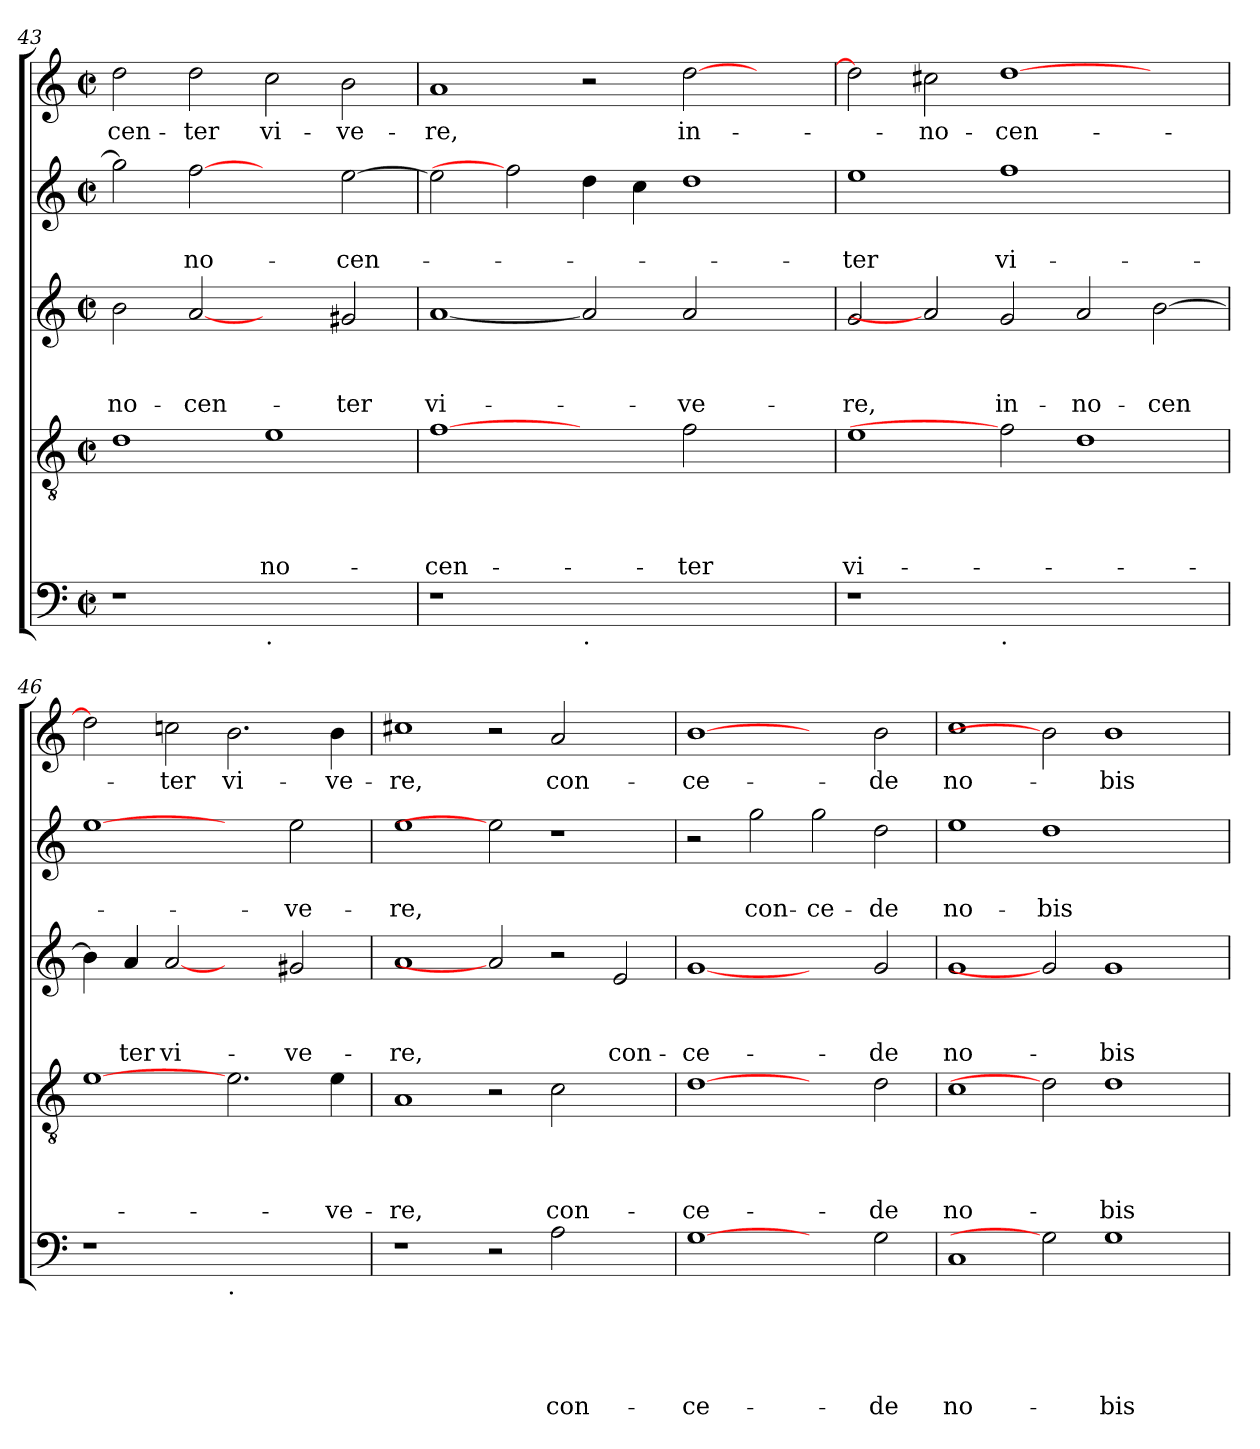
**kern	**text	**text	**text	**text	**text	**kern	**text	**text	**text	**text	**kern	**text	**text	**text	**kern	**text	**text	**kern	**text
*part5	*part5	*part5	*part5	*part5	*part5	*part4	*part4	*part4	*part4	*part4	*part3	*part3	*part3	*part3	*part2	*part2	*part2	*part1	*part1
*staff5	*staff5	*staff5	*staff5	*staff5	*staff5	*staff4	*staff4	*staff4	*staff4	*staff4	*staff3	*staff3	*staff3	*staff3	*staff2	*staff2	*staff2	*staff1	*staff1
*clefF4	*	*	*	*	*	*clefGv2	*	*	*	*	*clefG2	*	*	*	*clefG2	*	*	*clefG2	*
*k[]	*	*	*	*	*	*k[]	*	*	*	*	*k[]	*	*	*	*k[]	*	*	*k[]	*
*C:	*	*	*	*	*	*C:	*	*	*	*	*C:	*	*	*	*C:	*	*	*C:	*
*M2/2	*	*	*	*	*	*M2/2	*	*	*	*	*M2/2	*	*	*	*M2/2	*	*	*M2/2	*
*met(c|)	*	*	*	*	*	*met(c|)	*	*	*	*	*met(c|)	*	*	*	*met(c|)	*	*	*met(c|)	*
=43	=43	=43	=43	=43	=43	=43	=43	=43	=43	=43	=43	=43	=43	=43	=43	=43	=43	=43	=43
!	!	!	!	!	!	!	!	!	!	!	!	!	!	!LO:LY:b	!	!	!	!	!LO:LY:b
1r	.	.	.	.	.	1d	.	.	.	.	2b\	.	.	-no-	2gg\]	.	.	2dd\	-cen-
!	!	!	!	!	!	!	!	!	!	!	!	!	!	!LO:LY:b:rj	!	!	!LO:LY:b	!	!LO:LY:b:rj
.	.	.	.	.	.	.	.	.	.	.	[2a	.	.	-cen-	[2ff	.	-no-	2dd\	-ter
!LO:TX:b:t=.	!	!	!	!	!	!	!	!	!	!	!	!	!	!	!	!	!	!	!
!	!	!	!	!	!	!	!	!	!	!LO:LY:b	!	!	!	!	!	!	!	!	!LO:LY:b
1ryy	.	.	.	.	.	1e	.	.	.	-no-	2ryy	.	.	.	2ryy	.	.	2cc\	vi-
!	!	!	!	!	!	!	!	!	!	!	!	!	!	!LO:LY:b	!	!	!LO:LY:b	!	!LO:LY:b
.	.	.	.	.	.	.	.	.	.	.	2g#X/	.	.	-ter	[>2ee\	.	-cen-	2b\	-ve-
=44	=44	=44	=44	=44	=44	=44	=44	=44	=44	=44	=44	=44	=44	=44	=44	=44	=44	=44	=44
!	!	!	!	!	!	!	!	!	!	!LO:LY:b	!	!	!	!LO:LY:b	!	!	!	!	!LO:LY:b
1r	.	.	.	.	.	[1f	.	.	.	-cen-	[1a	.	.	vi-	2ee\]	.	.	1a	-re,
.	.	.	.	.	.	.	.	.	.	.	.	.	.	.	2ff]	.	.	.	.
!LO:TX:b:t=.	!	!	!	!	!	!	!	!	!	!	!	!	!	!	!	!	!	!	!
1.ryy	.	.	.	.	.	2ryy	.	.	.	.	2a]	.	.	.	4dd\	.	.	2r	.
.	.	.	.	.	.	.	.	.	.	.	.	.	.	.	4cc\	.	.	.	.
!	!	!	!	!	!	!	!	!	!	!LO:LY:b	!	!	!	!LO:LY:b	!	!	!	!	!LO:LY:b
.	.	.	.	.	.	2f\	.	.	.	-ter	2a/	.	.	-ve-	1dd	.	.	[>2dd\	in-
.	.	.	.	.	.	2ryy	.	.	.	.	2ryy	.	.	.	.	.	.	2ryy	.
=45	=45	=45	=45	=45	=45	=45	=45	=45	=45	=45	=45	=45	=45	=45	=45	=45	=45	=45	=45
!	!	!	!	!	!	!	!	!	!	!LO:LY:b	!	!	!	!LO:LY:b	!	!	!LO:LY:b	!	!
1r	.	.	.	.	.	1e	.	.	.	vi-	2g/	.	.	-re,	1ee	.	-ter	2dd\]	.
!	!	!	!	!	!	!	!	!	!	!	!	!	!	!	!	!	!	!	!LO:LY:b
.	.	.	.	.	.	.	.	.	.	.	2a]	.	.	.	.	.	.	2cc#X\	-no-
!LO:TX:b:t=.	!	!	!	!	!	!	!	!	!	!	!	!	!	!	!	!	!	!	!
!	!	!	!	!	!	!	!	!	!	!	!	!	!	!LO:LY:b	!	!	!LO:LY:b	!	!LO:LY:b
1.ryy	.	.	.	.	.	2f]	.	.	.	.	2g/	.	.	in-	1ff	.	vi-	[>1dd	-cen-
!	!	!	!	!	!	!	!	!	!	!	!	!	!	!LO:LY:b	!	!	!	!	!
.	.	.	.	.	.	1d	.	.	.	.	2a/	.	.	-no-	.	.	.	.	.
!	!	!	!	!	!	!	!	!	!	!	!	!	!	!LO:LY:b	!	!	!	!	!
.	.	.	.	.	.	.	.	.	.	.	[>2b\	.	.	-cen	2ryy	.	.	2ryy	.
!!LO:PB:g=z
=46	=46	=46	=46	=46	=46	=46	=46	=46	=46	=46	=46	=46	=46	=46	=46	=46	=46	=46	=46
1r	.	.	.	.	.	[>1e	.	.	.	.	4b\]	.	.	.	[1ee	.	.	2dd\]	.
!	!	!	!	!	!	!	!	!	!	!	!	!	!	!LO:LY:b	!	!	!	!	!
.	.	.	.	.	.	.	.	.	.	.	4a/	.	.	ter	.	.	.	.	.
!	!	!	!	!	!	!	!	!	!	!	!	!	!	!LO:LY:b	!	!	!	!	!LO:LY:b
.	.	.	.	.	.	.	.	.	.	.	[2a	.	.	vi-	.	.	.	2ccn\	-ter
!LO:TX:b:t=.	!	!	!	!	!	!	!	!	!	!	!	!	!	!	!	!	!	!	!
!	!	!	!	!	!	!	!	!	!	!	!	!	!	!	!	!	!	!	!LO:LY:b
1ryy	.	.	.	.	.	2.e\	.	.	.	.	2ryy	.	.	.	2ryy	.	.	2.b\	vi-
!	!	!	!	!	!	!	!	!	!	!	!	!	!	!LO:LY:b	!	!	!LO:LY:b	!	!
.	.	.	.	.	.	.	.	.	.	.	2g#X/	.	.	-ve-	2ee\	.	-ve-	.	.
!	!	!	!	!	!	!	!	!	!	!LO:LY:b	!	!	!	!	!	!	!	!	!LO:LY:b
.	.	.	.	.	.	4e\	.	.	.	-ve-	.	.	.	.	.	.	.	4b\	-ve-
=47	=47	=47	=47	=47	=47	=47	=47	=47	=47	=47	=47	=47	=47	=47	=47	=47	=47	=47	=47
!	!	!	!	!	!	!	!	!	!	!LO:LY:b	!	!	!	!LO:LY:b	!	!	!LO:LY:b	!	!LO:LY:b
1r	.	.	.	.	.	1A	.	.	.	-re,	1a	.	.	-re,	1ee	.	-re,	1cc#X	-re,
2r	.	.	.	.	.	2r	.	.	.	.	2a]	.	.	.	2ee]	.	.	2r	.
!	!	!	!	!	!LO:LY:b	!	!	!	!	!LO:LY:b	!	!	!	!	!	!	!	!	!LO:LY:b
2A\	.	.	.	.	con-	2c\	.	.	.	con-	2r	.	.	.	1r	.	.	2a/	con-
!	!	!	!	!	!	!	!	!	!	!	!	!	!	!LO:LY:b	!	!	!	!	!
2ryy	.	.	.	.	.	2ryy	.	.	.	.	2e/	.	.	con-	.	.	.	2ryy	.
=48	=48	=48	=48	=48	=48	=48	=48	=48	=48	=48	=48	=48	=48	=48	=48	=48	=48	=48	=48
!	!	!	!	!	!LO:LY:b	!	!	!	!	!LO:LY:b	!	!	!	!LO:LY:b	!	!	!	!	!LO:LY:b
[1G	.	.	.	.	-ce-	[1d	.	.	.	-ce-	[1g	.	.	-ce-	2r	.	.	[1b	-ce-
!	!	!	!	!	!	!	!	!	!	!	!	!	!	!	!	!	!LO:LY:b	!	!
.	.	.	.	.	.	.	.	.	.	.	.	.	.	.	2gg\	.	con-	.	.
!	!	!	!	!	!	!	!	!	!	!	!	!	!	!	!	!	!LO:LY:b:rj	!	!
2ryy	.	.	.	.	.	2ryy	.	.	.	.	2ryy	.	.	.	2gg\	.	-ce-	2ryy	.
!	!	!	!	!	!LO:LY:b	!	!	!	!	!LO:LY:b	!	!	!	!LO:LY:b	!	!	!LO:LY:b	!	!LO:LY:b
2G\	.	.	.	.	-de	2d\	.	.	.	-de	2g/	.	.	-de	2dd\	.	-de	2b\	-de
=49	=49	=49	=49	=49	=49	=49	=49	=49	=49	=49	=49	=49	=49	=49	=49	=49	=49	=49	=49
!	!	!	!	!	!LO:LY:b	!	!	!	!	!LO:LY:b	!	!	!	!LO:LY:b	!	!	!LO:LY:b	!	!LO:LY:b
1C	.	.	.	.	no-	1c	.	.	.	no-	1g	.	.	no-	1ee	.	no-	1cc	no-
!	!	!	!	!	!	!	!	!	!	!	!	!	!	!	!	!	!LO:LY:b	!	!
2G]	.	.	.	.	.	2d]	.	.	.	.	2g]	.	.	.	1dd	.	-bis	2b]	.
!	!	!	!	!	!LO:LY:b	!	!	!	!	!LO:LY:b	!	!	!	!LO:LY:b	!	!	!	!	!LO:LY:b
1G	.	.	.	.	-bis	1d	.	.	.	-bis	1g	.	.	-bis	.	.	.	1b	-bis
.	.	.	.	.	.	.	.	.	.	.	.	.	.	.	2ryy	.	.	.	.
=	=	=	=	=	=	=	=	=	=	=	=	=	=	=	=	=	=	=	=
*-	*-	*-	*-	*-	*-	*-	*-	*-	*-	*-	*-	*-	*-	*-	*-	*-	*-	*-	*-
